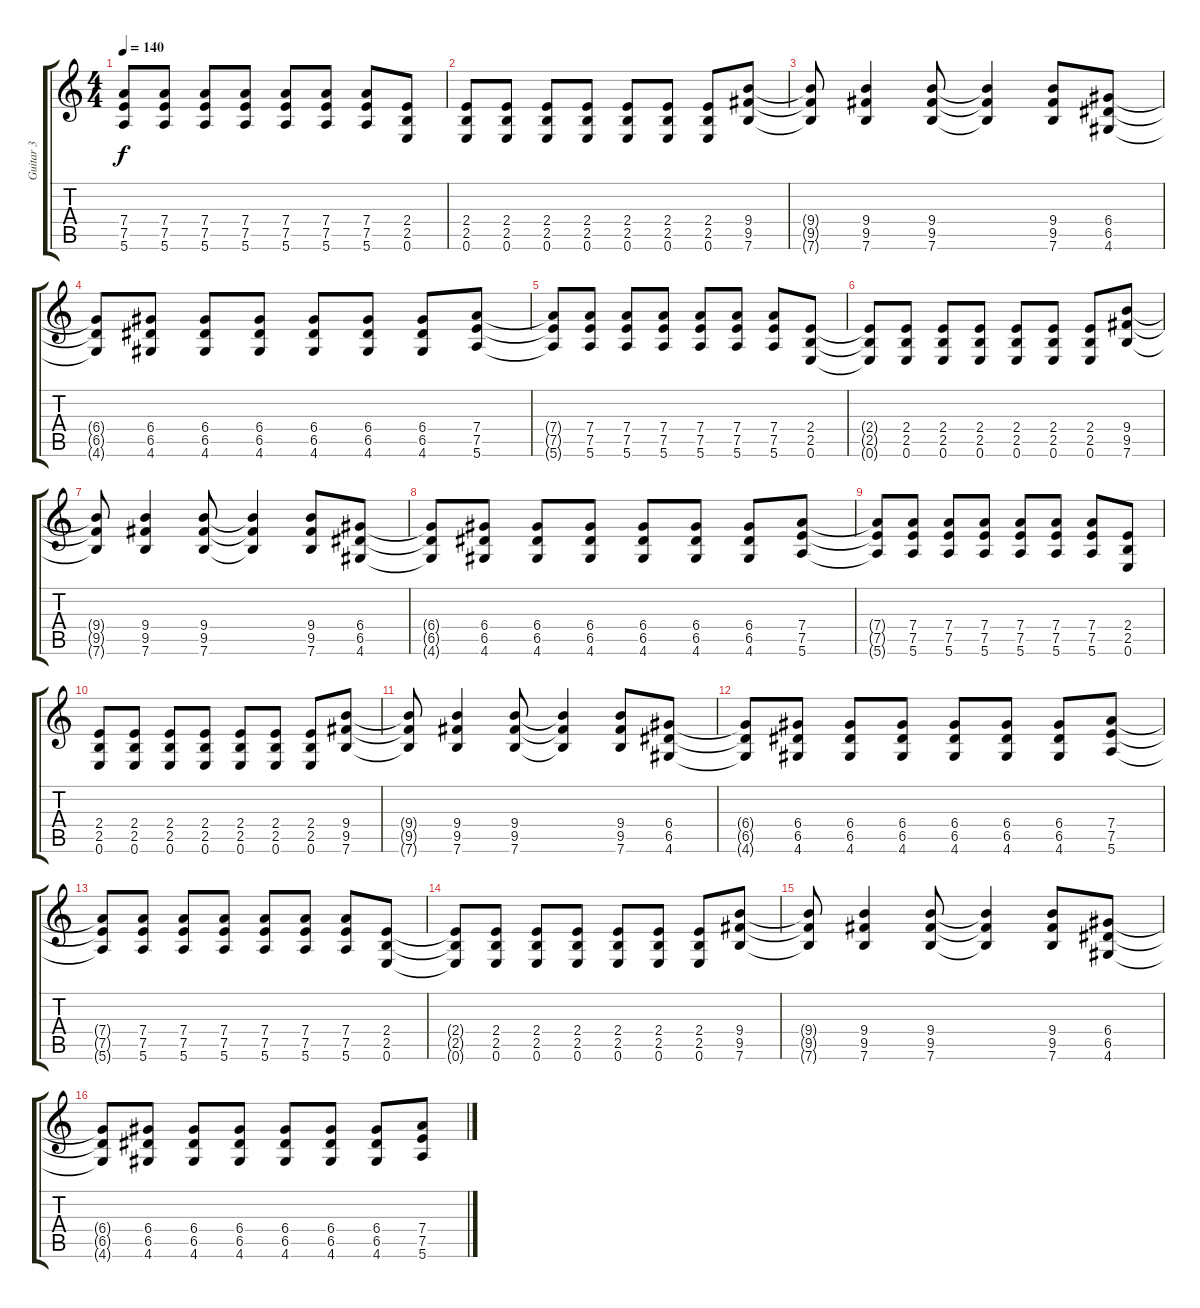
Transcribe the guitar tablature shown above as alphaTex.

\track ("Guitar 3" "Guitar 3") {instrument distortionguitar}
\staff {score tabs}
\tuning (E4 B3 G3 D3 A2 E2) {hide}
\ts (4 4)
\tempo 140
\clef g2
\ks c
(7.4{t} 7.5{t} 5.6{t}).8{dy f} (7.4 7.5 5.6).8 (7.4 7.5 5.6).8 (7.4 7.5 5.6).8 (7.4 7.5 5.6).8 (7.4 7.5 5.6).8 (7.4 7.5 5.6).8 (2.4 2.5 0.6).8 |
(2.4 2.5 0.6).8 (2.4 2.5 0.6).8 (2.4 2.5 0.6).8 (2.4 2.5 0.6).8 (2.4 2.5 0.6).8 (2.4 2.5 0.6).8 (2.4 2.5 0.6).8 (9.4 9.5 7.6).8 |
(9.4{t} 9.5{t} 7.6{t}).8 (9.4 9.5 7.6).4 (9.4 9.5 7.6).8 (9.4{t} 9.5{t} 7.6{t}).4 (9.4 9.5 7.6).8 (6.4 6.5 4.6).8 |
(6.4{t} 6.5{t} 4.6{t}).8 (6.4 6.5 4.6).8 (6.4 6.5 4.6).8 (6.4 6.5 4.6).8 (6.4 6.5 4.6).8 (6.4 6.5 4.6).8 (6.4 6.5 4.6).8 (7.4 7.5 5.6).8 |
(7.4{t} 7.5{t} 5.6{t}).8 (7.4 7.5 5.6).8 (7.4 7.5 5.6).8 (7.4 7.5 5.6).8 (7.4 7.5 5.6).8 (7.4 7.5 5.6).8 (7.4 7.5 5.6).8 (2.4 2.5 0.6).8 |
(2.4{t} 2.5{t} 0.6{t}).8 (2.4 2.5 0.6).8 (2.4 2.5 0.6).8 (2.4 2.5 0.6).8 (2.4 2.5 0.6).8 (2.4 2.5 0.6).8 (2.4 2.5 0.6).8 (9.4 9.5 7.6).8 |
(9.4{t} 9.5{t} 7.6{t}).8 (9.4 9.5 7.6).4 (9.4 9.5 7.6).8 (9.4{t} 9.5{t} 7.6{t}).4 (9.4 9.5 7.6).8 (6.4 6.5 4.6).8 |
(6.4{t} 6.5{t} 4.6{t}).8 (6.4 6.5 4.6).8 (6.4 6.5 4.6).8 (6.4 6.5 4.6).8 (6.4 6.5 4.6).8 (6.4 6.5 4.6).8 (6.4 6.5 4.6).8 (7.4 7.5 5.6).8 |
(7.4{t} 7.5{t} 5.6{t}).8 (7.4 7.5 5.6).8 (7.4 7.5 5.6).8 (7.4 7.5 5.6).8 (7.4 7.5 5.6).8 (7.4 7.5 5.6).8 (7.4 7.5 5.6).8 (2.4 2.5 0.6).8 |
(2.4 2.5 0.6).8 (2.4 2.5 0.6).8 (2.4 2.5 0.6).8 (2.4 2.5 0.6).8 (2.4 2.5 0.6).8 (2.4 2.5 0.6).8 (2.4 2.5 0.6).8 (9.4 9.5 7.6).8 |
(9.4{t} 9.5{t} 7.6{t}).8 (9.4 9.5 7.6).4 (9.4 9.5 7.6).8 (9.4{t} 9.5{t} 7.6{t}).4 (9.4 9.5 7.6).8 (6.4 6.5 4.6).8 |
(6.4{t} 6.5{t} 4.6{t}).8 (6.4 6.5 4.6).8 (6.4 6.5 4.6).8 (6.4 6.5 4.6).8 (6.4 6.5 4.6).8 (6.4 6.5 4.6).8 (6.4 6.5 4.6).8 (7.4 7.5 5.6).8 |
(7.4{t} 7.5{t} 5.6{t}).8 (7.4 7.5 5.6).8 (7.4 7.5 5.6).8 (7.4 7.5 5.6).8 (7.4 7.5 5.6).8 (7.4 7.5 5.6).8 (7.4 7.5 5.6).8 (2.4 2.5 0.6).8 |
(2.4{t} 2.5{t} 0.6{t}).8 (2.4 2.5 0.6).8 (2.4 2.5 0.6).8 (2.4 2.5 0.6).8 (2.4 2.5 0.6).8 (2.4 2.5 0.6).8 (2.4 2.5 0.6).8 (9.4 9.5 7.6).8 |
(9.4{t} 9.5{t} 7.6{t}).8 (9.4 9.5 7.6).4 (9.4 9.5 7.6).8 (9.4{t} 9.5{t} 7.6{t}).4 (9.4 9.5 7.6).8 (6.4 6.5 4.6).8 |
(6.4{t} 6.5{t} 4.6{t}).8 (6.4 6.5 4.6).8 (6.4 6.5 4.6).8 (6.4 6.5 4.6).8 (6.4 6.5 4.6).8 (6.4 6.5 4.6).8 (6.4 6.5 4.6).8 (7.4 7.5 5.6).8
